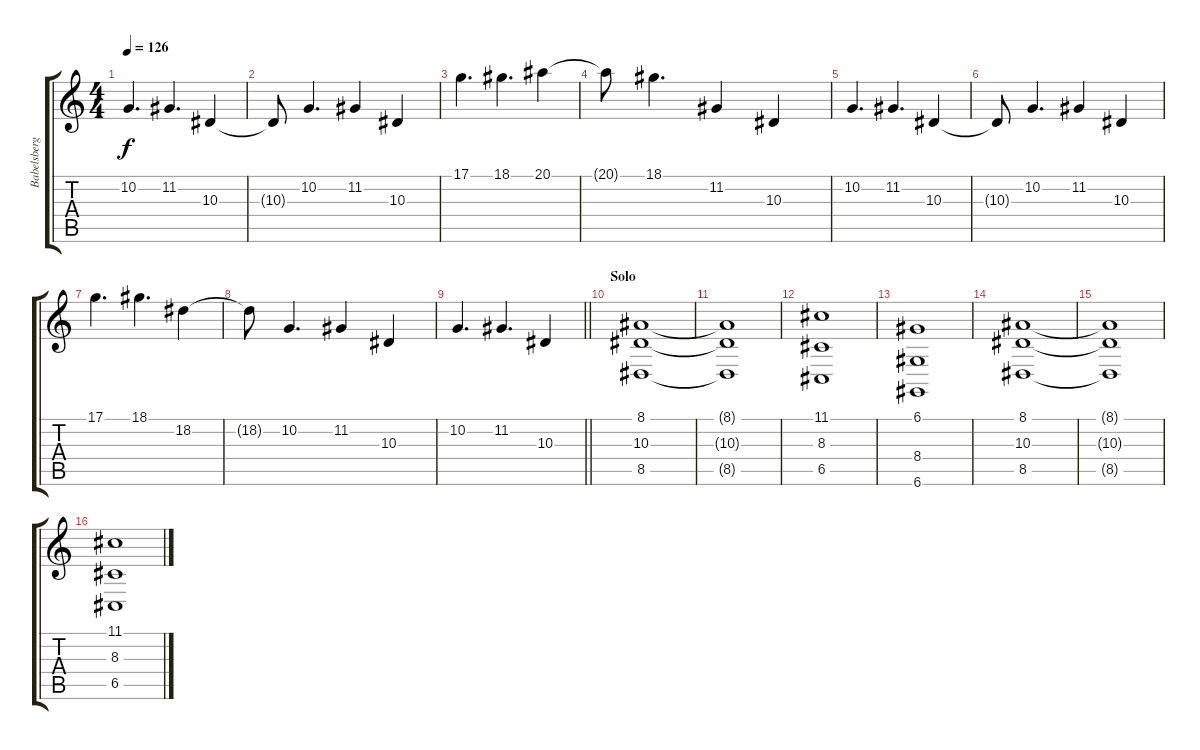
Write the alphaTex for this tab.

\track ("Babelsberg Film Orchestra" "Babelsberg") {instrument stringensemble1}
\staff {score tabs}
\tuning (D4 A3 F3 C3 G2 D2) {hide}
\ts (4 4)
\tempo 126
\clef g2
\ks c
10.2.4{d dy f} 11.2.4{d} 10.3.4 |
10.3{t}.8 10.2.4{d} 11.2.4 10.3.4 |
17.1.4{d} 18.1.4{d} 20.1.4 |
20.1{t}.8 18.1.4{d} 11.2.4 10.3.4 |
10.2.4{d} 11.2.4{d} 10.3.4 |
10.3{t}.8 10.2.4{d} 11.2.4 10.3.4 |
17.1.4{d} 18.1.4{d} 18.2.4 |
18.2{t}.8 10.2.4{d} 11.2.4 10.3.4 |
\barLineRight lightlight
10.2.4{d} 11.2.4{d} 10.3.4 |
\section ("" "Solo")
(8.1 10.3 8.5).1 |
(8.1{t} 10.3{t} 8.5{t}).1 |
(11.1 8.3 6.5).1 |
(6.1 8.4 6.6).1 |
(8.1 10.3 8.5).1 |
(8.1{t} 10.3{t} 8.5{t}).1 |
(11.1 8.3 6.5).1
